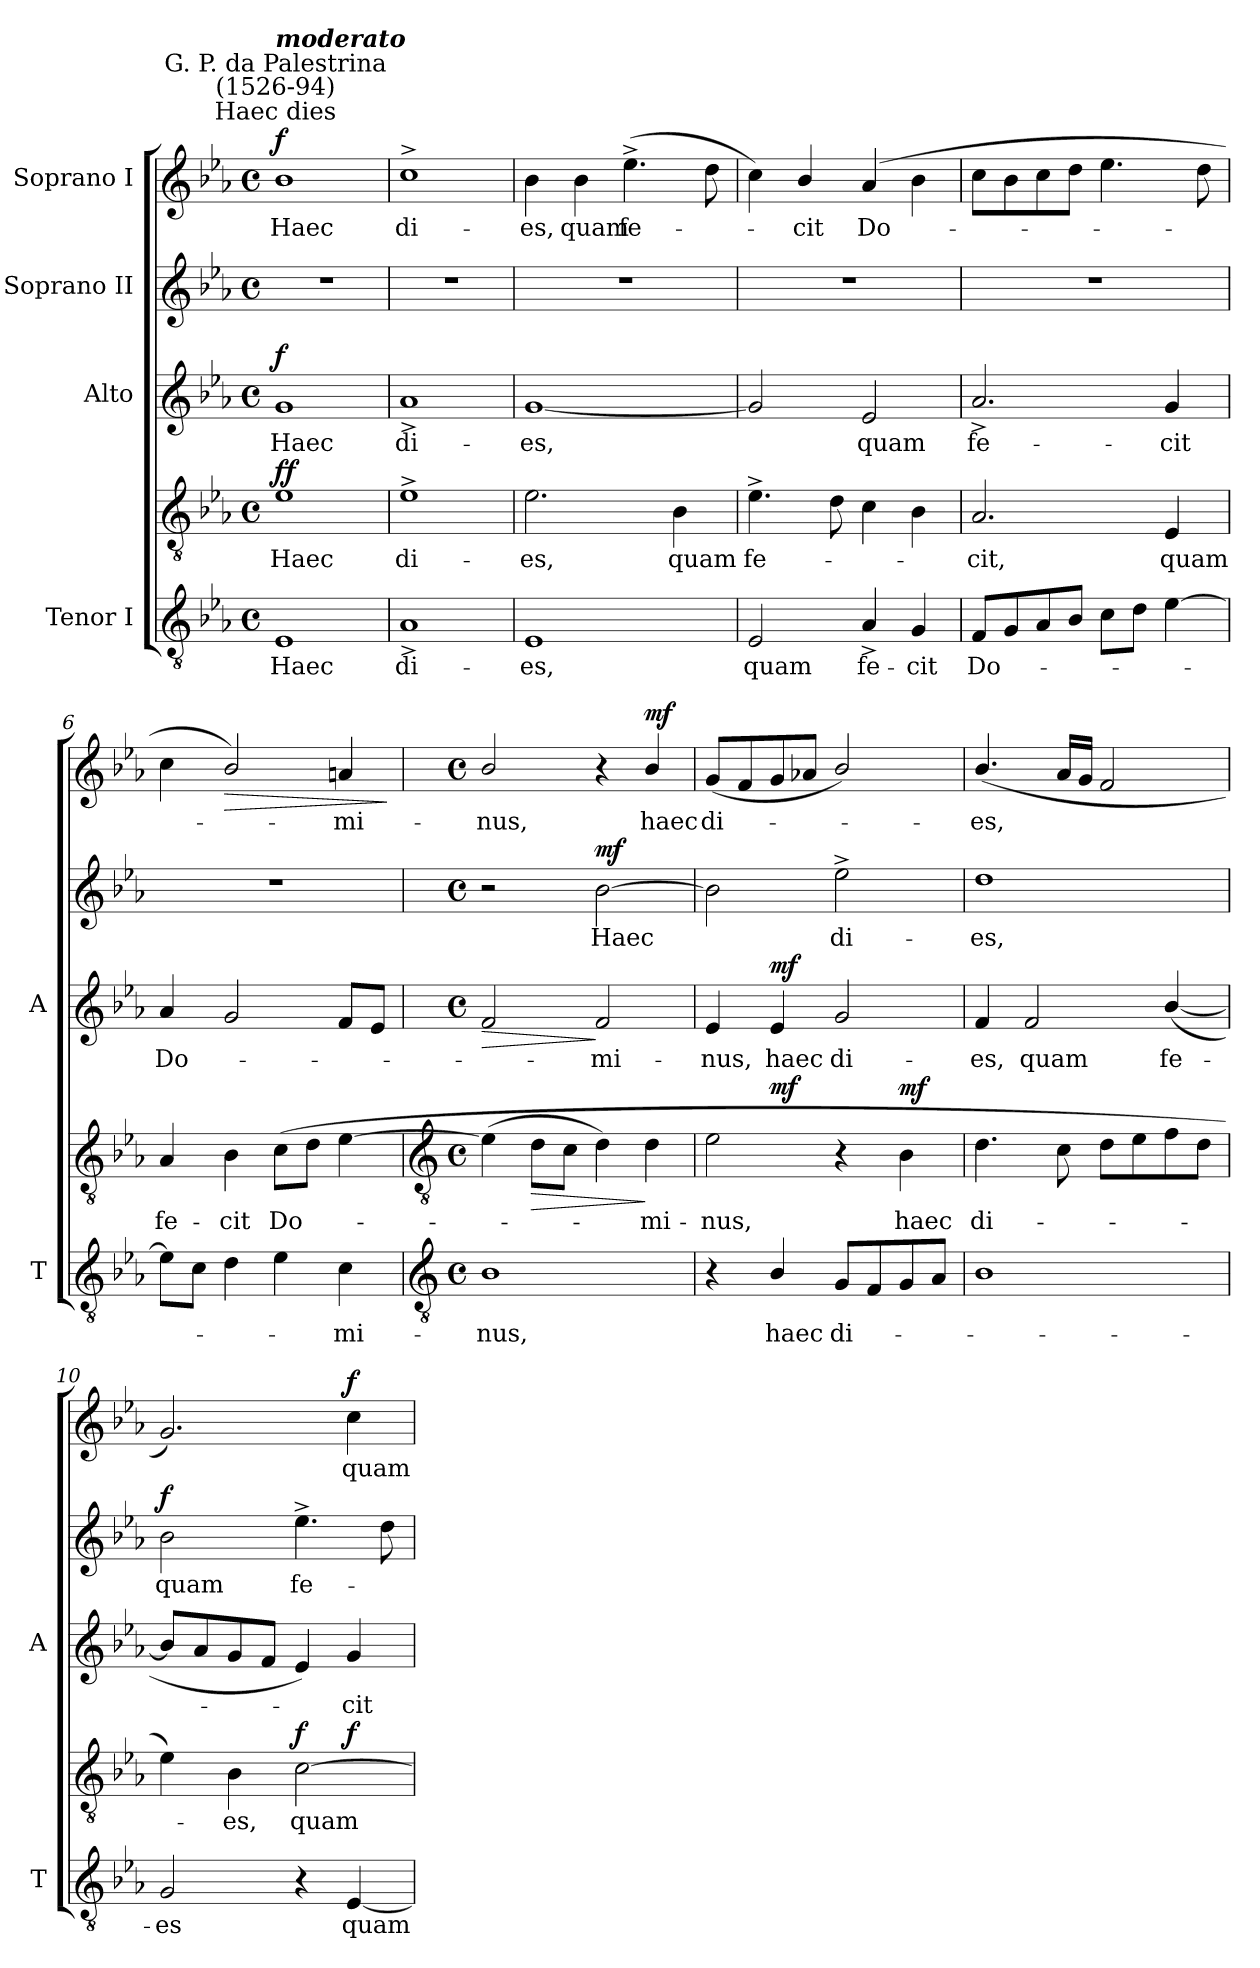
**kern	**text	**kern	**text	**dynam	**kern	**text	**dynam	**kern	**text	**dynam	**kern	**text	**dynam
*part4	*part4	*part4	*part4	*part4	*part3	*part3	*part3	*part2	*part2	*part2	*part1	*part1	*part1
*staff5	*staff5	*staff4	*staff4	*staff4/5	*staff3	*staff3	*staff3	*staff2	*staff2	*staff2	*staff1	*staff1	*staff1
*I"Tenor I	*	*	*	*	*I"Alto	*	*	*I"Soprano II	*	*	*I"Soprano I	*	*
*I'T	*	*	*	*	*I'A	*	*	*	*	*	*	*	*
*clefGv2	*	*clefGv2	*	*	*clefG2	*	*	*clefG2	*	*	*clefG2	*	*
*k[b-e-a-]	*	*k[b-e-a-]	*	*	*k[b-e-a-]	*	*	*k[b-e-a-]	*	*	*k[b-e-a-]	*	*
*E-:	*	*E-:	*	*	*E-:	*	*	*E-:	*	*	*E-:	*	*
*M4/4	*	*M4/4	*	*	*M4/4	*	*	*M4/4	*	*	*M4/4	*	*
*met(c)	*	*met(c)	*	*	*met(c)	*	*	*met(c)	*	*	*met(c)	*	*
=1	=1	=1	=1	=1	=1	=1	=1	=1	=1	=1	=1	=1	=1
!	!	!	!	!	!	!	!	!	!	!	!LO:TX:a:cj:t=Haec dies	!	!
!	!	!	!	!	!	!	!	!	!	!	!LO:TX:a:cj:t=G. P. da Palestrina\n(1526-94)	!	!
!	!	!	!	!	!	!	!	!	!	!	!LO:TX:a:Bi:t=moderato	!	!
!	!LO:LY:b	!	!LO:LY:b	!LO:DY:b=2	!	!LO:LY:b	!	!	!	!	!	!LO:LY:b	!
!	!	!	!	!LO:DY:n=1:b	!	!	!LO:DY:b	!	!	!	!	!	!LO:DY:b
1E-	Haec	1e-	Haec	f f	1g	Haec	f	1r	.	.	1b-	Haec	f
=2	=2	=2	=2	=2	=2	=2	=2	=2	=2	=2	=2	=2	=2
!	!LO:LY:b	!	!LO:LY:b	!	!	!LO:LY:b	!	!	!	!	!	!LO:LY:b	!
1A-^	-di-	1e-^	di-	.	1a-^	di-	.	1r	.	.	1cc^	di-	.
=3	=3	=3	=3	=3	=3	=3	=3	=3	=3	=3	=3	=3	=3
!	!LO:LY:b	!	!LO:LY:b	!	!	!LO:LY:b	!	!	!	!	!	!LO:LY:b	!
1E-	es,	2.e-	-es,	.	[1g	-es,	.	1r	.	.	4b-	-es,	.
!	!	!	!	!	!	!	!	!	!	!	!	!LO:LY:b	!
.	.	.	.	.	.	.	.	.	.	.	4b-	quam	.
!	!	!	!	!	!	!	!	!	!	!	!	!LO:LY:b	!
.	.	.	.	.	.	.	.	.	.	.	(>4.ee-^	fe-	.
!	!	!	!LO:LY:b	!	!	!	!	!	!	!	!	!	!
.	.	4B-	quam	.	.	.	.	.	.	.	.	.	.
.	.	.	.	.	.	.	.	.	.	.	8dd	.	.
=4	=4	=4	=4	=4	=4	=4	=4	=4	=4	=4	=4	=4	=4
!	!LO:LY:b	!	!LO:LY:b	!	!	!	!	!	!	!	!	!	!
2E-	quam	4.e-^	fe-	.	2g]	.	.	1r	.	.	4cc)	.	.
!	!	!	!	!	!	!	!	!	!	!	!	!LO:LY:b	!
.	.	.	.	.	.	.	.	.	.	.	4b-/	cit	.
.	.	8d	.	.	.	.	.	.	.	.	.	.	.
!	!LO:LY:b	!	!	!	!	!LO:LY:b	!	!	!	!	!	!LO:LY:b	!
4A-^	fe-	4c	.	.	2e-	quam	.	.	.	.	(>4a-	Do-	.
!	!LO:LY:b	!	!	!	!	!	!	!	!	!	!	!	!
4G	-cit	4B-	.	.	.	.	.	.	.	.	4b-	.	.
=5	=5	=5	=5	=5	=5	=5	=5	=5	=5	=5	=5	=5	=5
!	!LO:LY:b	!	!LO:LY:b	!	!	!LO:LY:b	!	!	!	!	!	!	!
8FL	Do-	2.A-	cit,	.	2.a-^	fe-	.	1r	.	.	8ccL	.	.
8G	.	.	.	.	.	.	.	.	.	.	8b-	.	.
8A-	.	.	.	.	.	.	.	.	.	.	8cc	.	.
8B-J	.	.	.	.	.	.	.	.	.	.	8ddJ	.	.
8cL	.	.	.	.	.	.	.	.	.	.	4.ee-	.	.
8dJ	.	.	.	.	.	.	.	.	.	.	.	.	.
!	!	!	!LO:LY:b	!	!	!LO:LY:b	!	!	!	!	!	!	!
[4e-	.	4E-	quam	.	4g	-cit	.	.	.	.	.	.	.
.	.	.	.	.	.	.	.	.	.	.	8dd	.	.
=6	=6	=6	=6	=6	=6	=6	=6	=6	=6	=6	=6	=6	=6
!	!	!	!LO:LY:b	!	!	!LO:LY:b	!	!	!	!	!	!	!
8e-L]	.	4A-	fe-	.	4a-	Do-	.	1r	.	.	4cc	.	.
8cJ	.	.	.	.	.	.	.	.	.	.	.	.	.
!	!	!	!LO:LY:b	!	!	!	!	!	!	!	!	!	!LO:HP:b
4d	.	4B-	-cit	.	2g	.	.	.	.	.	2b-/)	.	>
!	!	!	!LO:LY:b	!	!	!	!	!	!	!	!	!	!
4e-	.	(>8cL	Do-	.	.	.	.	.	.	.	.	.	.
.	.	8dJ	.	.	.	.	.	.	.	.	.	.	.
!	!LO:LY:b	!	!	!	!	!	!	!	!	!	!	!LO:LY:b	!
4c	mi-	[4e-	.	.	8fL	.	.	.	.	.	4an	mi-	.
.	.	.	.	.	8e-J	.	.	.	.	.	.	.	.
.	.	.	.	.	.	.	.	.	.	.	.	.	]
!!LO:LB:g=z
=7	=7	=7	=7	=7	=7	=7	=7	=7	=7	=7	=7	=7	=7
*clefGv2	*	*clefGv2	*	*	*	*	*	*	*	*	*	*	*
*M4/4	*	*M4/4	*	*	*M4/4	*	*	*M4/4	*	*	*M4/4	*	*
*met(c)	*	*met(c)	*	*	*met(c)	*	*	*met(c)	*	*	*met(c)	*	*
!	!LO:LY:b	!	!	!	!	!	!LO:HP:b	!	!	!	!	!LO:LY:b	!
1B-	-nus,	(>4e-]	.	.	2f	.	>	2r	.	.	2b-/	-nus,	.
!	!	!	!	!LO:HP:b	!	!	!	!	!	!	!	!	!
.	.	8dL	.	>	.	.	.	.	.	.	.	.	.
.	.	8cJ	.	.	.	.	.	.	.	.	.	.	.
!	!	!	!	!	!	!LO:LY:b	!	!	!LO:LY:b	!LO:DY:b	!	!	!
.	.	4d)	.	.	2f	mi-	]	[2b-	Haec	mf	4r	.	.
!	!	!	!LO:LY:b	!	!	!	!	!	!	!	!	!LO:LY:b	!LO:DY:b
.	.	4d	-mi-	]	.	.	.	.	.	.	4b-/	haec	mf
=8	=8	=8	=8	=8	=8	=8	=8	=8	=8	=8	=8	=8	=8
!	!	!	!LO:LY:b	!	!	!LO:LY:b	!	!	!	!	!	!LO:LY:b	!
4r	.	2e-	nus,	.	4e-	-nus,	.	2b-]	.	.	(<8gL	di-	.
.	.	.	.	.	.	.	.	.	.	.	8f	.	.
!	!LO:LY:b	!	!	!LO:DY:b=2	!	!LO:LY:b	!LO:DY:b	!	!	!	!	!	!
4B-/	haec	.	.	mf	4e-	haec	mf	.	.	.	8g	.	.
.	.	.	.	.	.	.	.	.	.	.	8a-XJ	.	.
!	!LO:LY:b	!	!	!	!	!LO:LY:b	!	!	!LO:LY:b	!	!	!	!
8GL	di-	4r	.	.	2g	di-	.	2ee-^	di-	.	2b-/)	.	.
8F	.	.	.	.	.	.	.	.	.	.	.	.	.
!	!	!	!LO:LY:b	!LO:DY:b	!	!	!	!	!	!	!	!	!
8G	.	4B-	haec	mf	.	.	.	.	.	.	.	.	.
8A-J	.	.	.	.	.	.	.	.	.	.	.	.	.
=9	=9	=9	=9	=9	=9	=9	=9	=9	=9	=9	=9	=9	=9
!	!	!	!LO:LY:b	!	!	!LO:LY:b	!	!	!LO:LY:b	!	!	!LO:LY:b	!
1B-	.	4.d	di-	.	4f	-es,	.	1dd	-es,	.	(<4.b-/	es,	.
!	!	!	!	!	!	!LO:LY:b	!	!	!	!	!	!	!
.	.	.	.	.	2f	quam	.	.	.	.	.	.	.
.	.	8c	.	.	.	.	.	.	.	.	16a-LL	.	.
.	.	.	.	.	.	.	.	.	.	.	16gJJ	.	.
.	.	8dL	.	.	.	.	.	.	.	.	2f	.	.
.	.	8e-	.	.	.	.	.	.	.	.	.	.	.
!	!	!	!	!	!	!LO:LY:b	!	!	!	!	!	!	!
.	.	8f	.	.	(<[4b-/	fe-	.	.	.	.	.	.	.
.	.	8dJ	.	.	.	.	.	.	.	.	.	.	.
=10	=10	=10	=10	=10	=10	=10	=10	=10	=10	=10	=10	=10	=10
!	!LO:LY:b	!	!	!	!	!	!	!	!LO:LY:b	!LO:DY:b	!	!	!
2G	es	4e-)	.	.	8b-L]	.	.	2b-	quam	f	2.g)	.	.
.	.	.	.	.	8a-	.	.	.	.	.	.	.	.
!	!	!	!LO:LY:b	!	!	!	!	!	!	!	!	!	!
.	.	4B-	es,	.	8g	.	.	.	.	.	.	.	.
.	.	.	.	.	8fJ	.	.	.	.	.	.	.	.
!	!	!	!LO:LY:b	!LO:DY:b	!	!	!	!	!LO:LY:b	!	!	!	!
4r	.	[2c	quam	f	4e-)	.	.	4.ee-^	fe-	.	.	.	.
!	!LO:LY:b	!	!	!LO:DY:b=2	!	!LO:LY:b	!	!	!	!	!	!LO:LY:b	!LO:DY:b
[4E-	quam	.	.	f	4g	cit	.	.	.	.	4cc	quam	f
.	.	.	.	.	.	.	.	8dd	.	.	.	.	.
=	=	=	=	=	=	=	=	=	=	=	=	=	=
*-	*-	*-	*-	*-	*-	*-	*-	*-	*-	*-	*-	*-	*-
